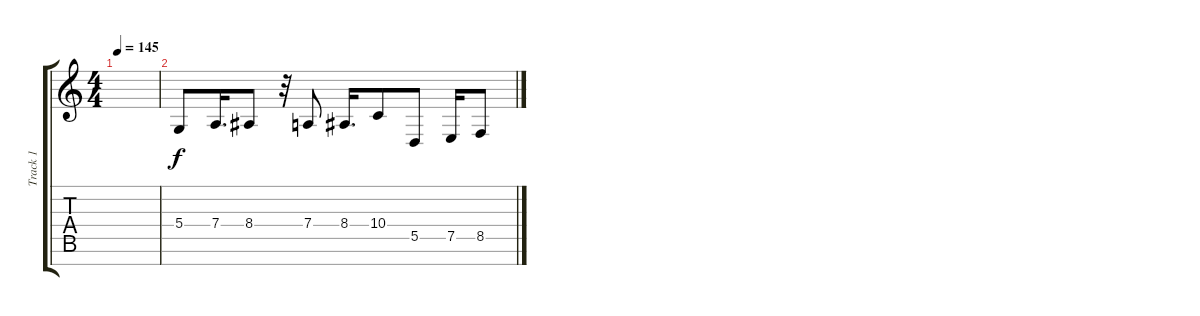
\track ("Track 1" "Track 1") {instrument acousticgrandpiano}
\staff {score tabs}
\tuning (E4 B3 G3 D3 A2 E2 B1) {hide}
\ts (4 4)
\tempo 145
\clef g2
\ks c
|
5.4.8 7.4.16{d} 8.4.8 r.32 7.4.8 8.4.16{d} 10.4.8 5.5.8 7.5.16 8.5.8
